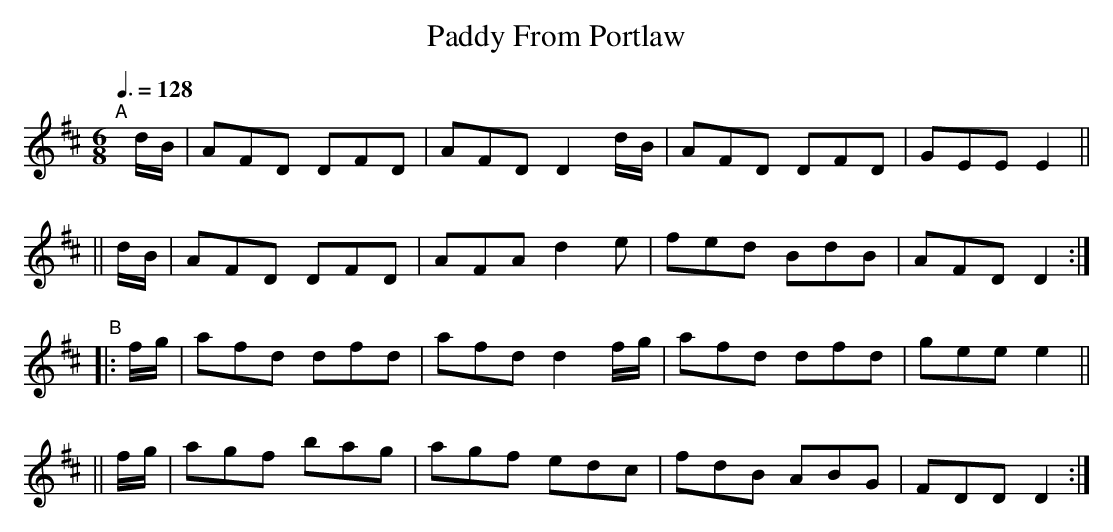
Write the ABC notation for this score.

X:1
T: Paddy From Portlaw
M: 6/8
L: 1/8
Q: 3/8=128
K: D
"^A"\
[|]d/B/ | AFD DFD | AFD D2 d/B/ | AFD DFD | GEE E2 ||
|| d/B/ | AFD DFD | AFA d2e | fed BdB | AFD D2 :|
"^B"\
|: f/g/ | afd dfd | afd d2 f/g/ | afd dfd | gee e2 ||
|| f/g/ | agf bag | agf edc | fdB ABG | FDD D2 :|
